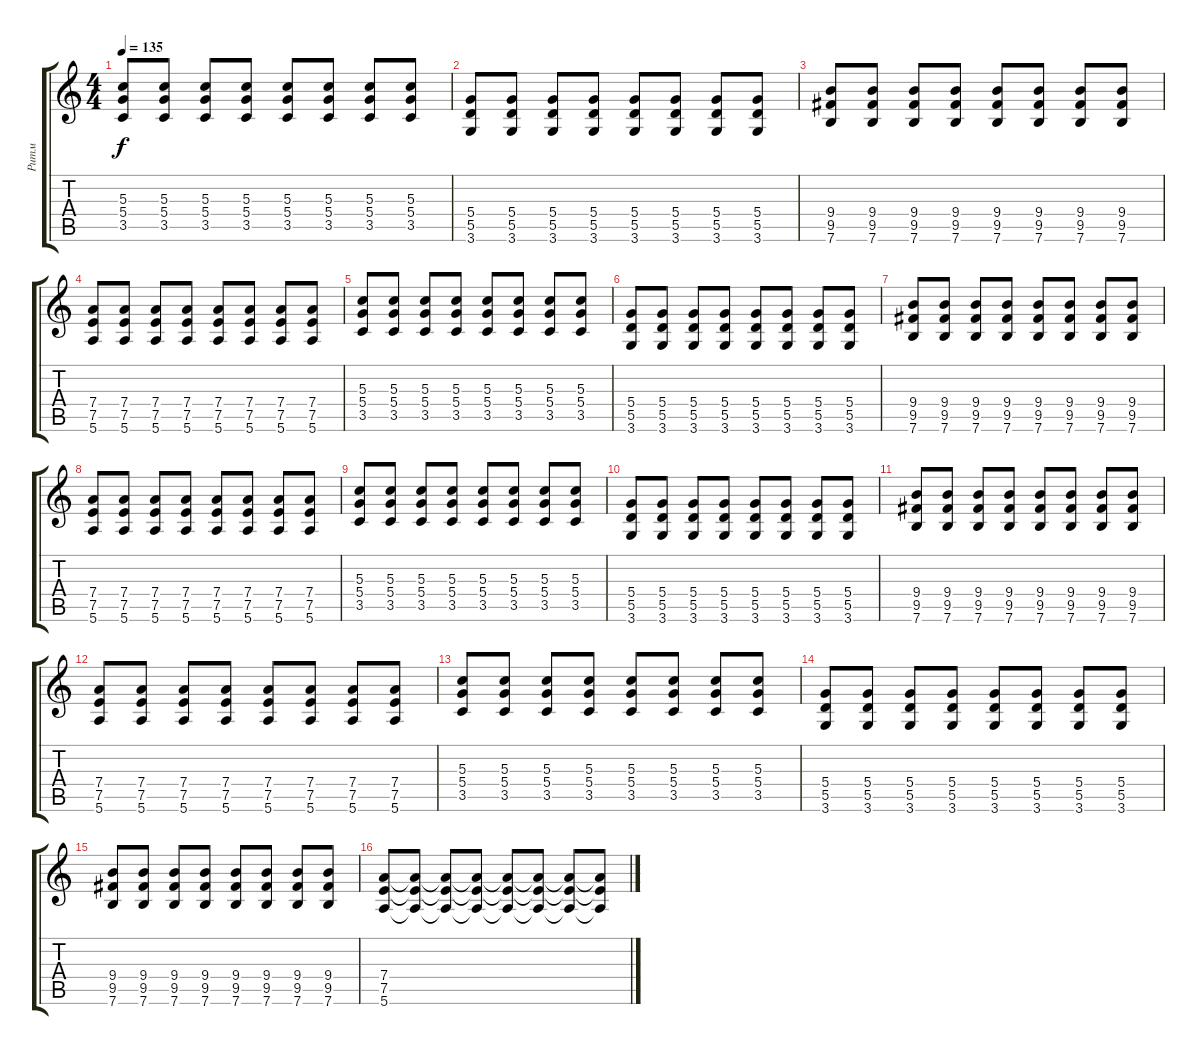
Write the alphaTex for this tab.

\track ("Ритм" "Ритм") {instrument distortionguitar}
\staff {score tabs}
\tuning (E4 B3 G3 D3 A2 E2) {hide}
\ts (4 4)
\tempo 135
\clef g2
\ks c
(5.3 5.4 3.5).8{dy f} (5.3 5.4 3.5).8 (5.3 5.4 3.5).8 (5.3 5.4 3.5).8 (5.3 5.4 3.5).8 (5.3 5.4 3.5).8 (5.3 5.4 3.5).8 (5.3 5.4 3.5).8 |
(5.4 5.5 3.6).8 (5.4 5.5 3.6).8 (5.4 5.5 3.6).8 (5.4 5.5 3.6).8 (5.4 5.5 3.6).8 (5.4 5.5 3.6).8 (5.4 5.5 3.6).8 (5.4 5.5 3.6).8 |
(9.4 9.5 7.6).8 (9.4 9.5 7.6).8 (9.4 9.5 7.6).8 (9.4 9.5 7.6).8 (9.4 9.5 7.6).8 (9.4 9.5 7.6).8 (9.4 9.5 7.6).8 (9.4 9.5 7.6).8 |
(7.4 7.5 5.6).8 (7.4 7.5 5.6).8 (7.4 7.5 5.6).8 (7.4 7.5 5.6).8 (7.4 7.5 5.6).8 (7.4 7.5 5.6).8 (7.4 7.5 5.6).8 (7.4 7.5 5.6).8 |
(5.3 5.4 3.5).8 (5.3 5.4 3.5).8 (5.3 5.4 3.5).8 (5.3 5.4 3.5).8 (5.3 5.4 3.5).8 (5.3 5.4 3.5).8 (5.3 5.4 3.5).8 (5.3 5.4 3.5).8 |
(5.4 5.5 3.6).8 (5.4 5.5 3.6).8 (5.4 5.5 3.6).8 (5.4 5.5 3.6).8 (5.4 5.5 3.6).8 (5.4 5.5 3.6).8 (5.4 5.5 3.6).8 (5.4 5.5 3.6).8 |
(9.4 9.5 7.6).8 (9.4 9.5 7.6).8 (9.4 9.5 7.6).8 (9.4 9.5 7.6).8 (9.4 9.5 7.6).8 (9.4 9.5 7.6).8 (9.4 9.5 7.6).8 (9.4 9.5 7.6).8 |
(7.4 7.5 5.6).8 (7.4 7.5 5.6).8 (7.4 7.5 5.6).8 (7.4 7.5 5.6).8 (7.4 7.5 5.6).8 (7.4 7.5 5.6).8 (7.4 7.5 5.6).8 (7.4 7.5 5.6).8 |
(5.3 5.4 3.5).8 (5.3 5.4 3.5).8 (5.3 5.4 3.5).8 (5.3 5.4 3.5).8 (5.3 5.4 3.5).8 (5.3 5.4 3.5).8 (5.3 5.4 3.5).8 (5.3 5.4 3.5).8 |
(5.4 5.5 3.6).8 (5.4 5.5 3.6).8 (5.4 5.5 3.6).8 (5.4 5.5 3.6).8 (5.4 5.5 3.6).8 (5.4 5.5 3.6).8 (5.4 5.5 3.6).8 (5.4 5.5 3.6).8 |
(9.4 9.5 7.6).8 (9.4 9.5 7.6).8 (9.4 9.5 7.6).8 (9.4 9.5 7.6).8 (9.4 9.5 7.6).8 (9.4 9.5 7.6).8 (9.4 9.5 7.6).8 (9.4 9.5 7.6).8 |
(7.4 7.5 5.6).8 (7.4 7.5 5.6).8 (7.4 7.5 5.6).8 (7.4 7.5 5.6).8 (7.4 7.5 5.6).8 (7.4 7.5 5.6).8 (7.4 7.5 5.6).8 (7.4 7.5 5.6).8 |
(5.3 5.4 3.5).8 (5.3 5.4 3.5).8 (5.3 5.4 3.5).8 (5.3 5.4 3.5).8 (5.3 5.4 3.5).8 (5.3 5.4 3.5).8 (5.3 5.4 3.5).8 (5.3 5.4 3.5).8 |
(5.4 5.5 3.6).8 (5.4 5.5 3.6).8 (5.4 5.5 3.6).8 (5.4 5.5 3.6).8 (5.4 5.5 3.6).8 (5.4 5.5 3.6).8 (5.4 5.5 3.6).8 (5.4 5.5 3.6).8 |
(9.4 9.5 7.6).8 (9.4 9.5 7.6).8 (9.4 9.5 7.6).8 (9.4 9.5 7.6).8 (9.4 9.5 7.6).8 (9.4 9.5 7.6).8 (9.4 9.5 7.6).8 (9.4 9.5 7.6).8 |
(7.4 7.5 5.6).8 (7.4{t} 7.5{t} 5.6{t}).8 (7.4{t} 7.5{t} 5.6{t}).8 (7.4{t} 7.5{t} 5.6{t}).8 (7.4{t} 7.5{t} 5.6{t}).8 (7.4{t} 7.5{t} 5.6{t}).8 (7.4{t} 7.5{t} 5.6{t}).8 (7.4{t} 7.5{t} 5.6{t}).8
